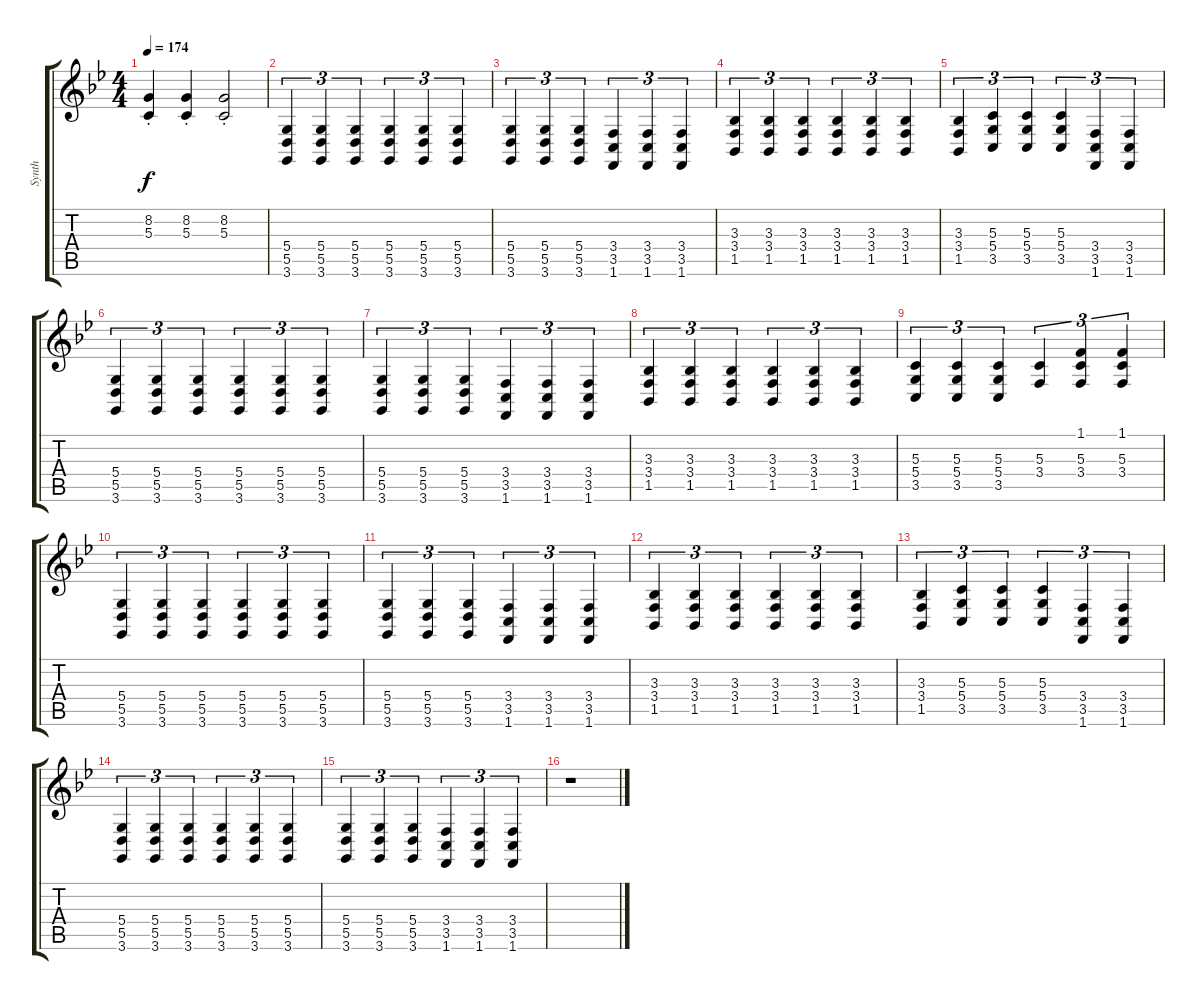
\track ("Synth" "Synth") {instrument lead2sawtooth}
\staff {score tabs}
\tuning (E4 B3 G3 D3 A2 E2) {hide}
\ts (4 4)
\tempo 174
\clef g2
\ks gminor
(8.2{st} 5.3{st}).4{dy f} (8.2{st} 5.3{st}).4 (8.2{st} 5.3{st}).2 |
(5.4 5.5 3.6).4{tu (3 2)} (5.4 5.5 3.6).4{tu (3 2)} (5.4 5.5 3.6).4{tu (3 2)} (5.4 5.5 3.6).4{tu (3 2)} (5.4 5.5 3.6).4{tu (3 2)} (5.4 5.5 3.6).4{tu (3 2)} |
(5.4 5.5 3.6).4{tu (3 2)} (5.4 5.5 3.6).4{tu (3 2)} (5.4 5.5 3.6).4{tu (3 2)} (3.4 3.5 1.6).4{tu (3 2)} (3.4 3.5 1.6).4{tu (3 2)} (3.4 3.5 1.6).4{tu (3 2)} |
(3.3 3.4 1.5).4{tu (3 2)} (3.3 3.4 1.5).4{tu (3 2)} (3.3 3.4 1.5).4{tu (3 2)} (3.3 3.4 1.5).4{tu (3 2)} (3.3 3.4 1.5).4{tu (3 2)} (3.3 3.4 1.5).4{tu (3 2)} |
(3.3 3.4 1.5).4{tu (3 2)} (5.3 5.4 3.5).4{tu (3 2)} (5.3 5.4 3.5).4{tu (3 2)} (5.3 5.4 3.5).4{tu (3 2)} (3.4 3.5 1.6).4{tu (3 2)} (3.4 3.5 1.6).4{tu (3 2)} |
(5.4 5.5 3.6).4{tu (3 2)} (5.4 5.5 3.6).4{tu (3 2)} (5.4 5.5 3.6).4{tu (3 2)} (5.4 5.5 3.6).4{tu (3 2)} (5.4 5.5 3.6).4{tu (3 2)} (5.4 5.5 3.6).4{tu (3 2)} |
(5.4 5.5 3.6).4{tu (3 2)} (5.4 5.5 3.6).4{tu (3 2)} (5.4 5.5 3.6).4{tu (3 2)} (3.4 3.5 1.6).4{tu (3 2)} (3.4 3.5 1.6).4{tu (3 2)} (3.4 3.5 1.6).4{tu (3 2)} |
(3.3 3.4 1.5).4{tu (3 2)} (3.3 3.4 1.5).4{tu (3 2)} (3.3 3.4 1.5).4{tu (3 2)} (3.3 3.4 1.5).4{tu (3 2)} (3.3 3.4 1.5).4{tu (3 2)} (3.3 3.4 1.5).4{tu (3 2)} |
(5.3 5.4 3.5).4{tu (3 2)} (5.3 5.4 3.5).4{tu (3 2)} (5.3 5.4 3.5).4{tu (3 2)} (5.3 3.4).4{tu (3 2)} (1.1 5.3 3.4).4{tu (3 2)} (1.1 5.3 3.4).4{tu (3 2)} |
(5.4 5.5 3.6).4{tu (3 2)} (5.4 5.5 3.6).4{tu (3 2)} (5.4 5.5 3.6).4{tu (3 2)} (5.4 5.5 3.6).4{tu (3 2)} (5.4 5.5 3.6).4{tu (3 2)} (5.4 5.5 3.6).4{tu (3 2)} |
(5.4 5.5 3.6).4{tu (3 2)} (5.4 5.5 3.6).4{tu (3 2)} (5.4 5.5 3.6).4{tu (3 2)} (3.4 3.5 1.6).4{tu (3 2)} (3.4 3.5 1.6).4{tu (3 2)} (3.4 3.5 1.6).4{tu (3 2)} |
(3.3 3.4 1.5).4{tu (3 2)} (3.3 3.4 1.5).4{tu (3 2)} (3.3 3.4 1.5).4{tu (3 2)} (3.3 3.4 1.5).4{tu (3 2)} (3.3 3.4 1.5).4{tu (3 2)} (3.3 3.4 1.5).4{tu (3 2)} |
(3.3 3.4 1.5).4{tu (3 2)} (5.3 5.4 3.5).4{tu (3 2)} (5.3 5.4 3.5).4{tu (3 2)} (5.3 5.4 3.5).4{tu (3 2)} (3.4 3.5 1.6).4{tu (3 2)} (3.4 3.5 1.6).4{tu (3 2)} |
(5.4 5.5 3.6).4{tu (3 2)} (5.4 5.5 3.6).4{tu (3 2)} (5.4 5.5 3.6).4{tu (3 2)} (5.4 5.5 3.6).4{tu (3 2)} (5.4 5.5 3.6).4{tu (3 2)} (5.4 5.5 3.6).4{tu (3 2)} |
(5.4 5.5 3.6).4{tu (3 2)} (5.4 5.5 3.6).4{tu (3 2)} (5.4 5.5 3.6).4{tu (3 2)} (3.4 3.5 1.6).4{tu (3 2)} (3.4 3.5 1.6).4{tu (3 2)} (3.4 3.5 1.6).4{tu (3 2)} |
r.1
